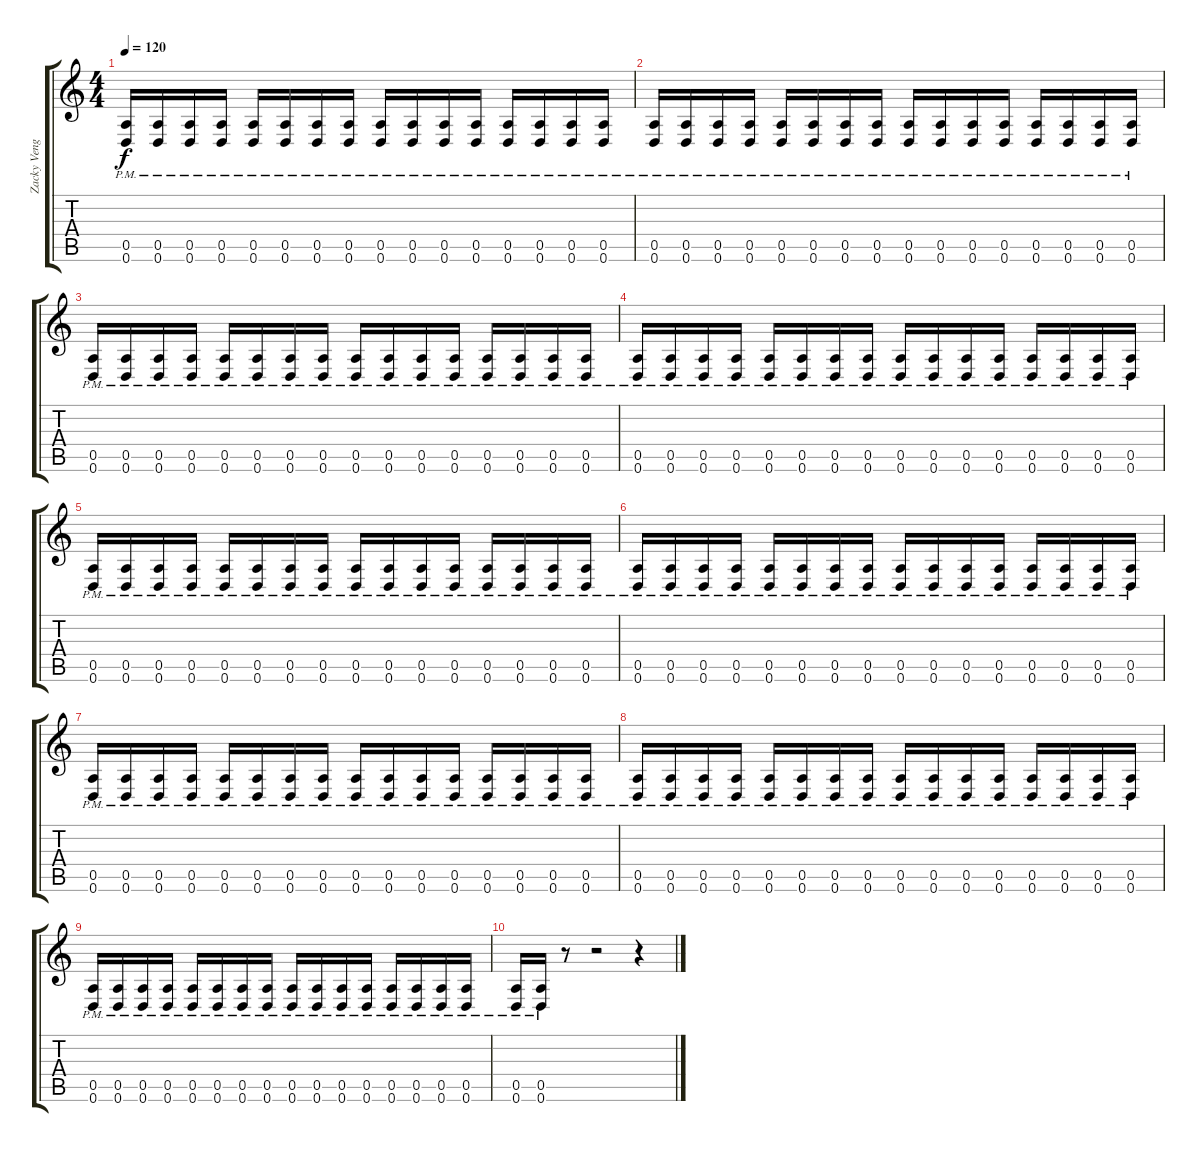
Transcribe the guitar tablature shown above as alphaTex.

\track ("Zacky Vengeance" "Zacky Veng") {instrument distortionguitar}
\staff {score tabs}
\tuning (E4 B3 G3 D3 A2 D2) {hide}
\ts (4 4)
\tempo 120
\clef g2
\ks c
(0.5{pm} 0.6{pm}).16{dy f} (0.5{pm} 0.6{pm}).16 (0.5{pm} 0.6{pm}).16 (0.5{pm} 0.6{pm}).16 (0.5{pm} 0.6{pm}).16 (0.5{pm} 0.6{pm}).16 (0.5{pm} 0.6{pm}).16 (0.5{pm} 0.6{pm}).16 (0.5{pm} 0.6{pm}).16 (0.5{pm} 0.6{pm}).16 (0.5{pm} 0.6{pm}).16 (0.5{pm} 0.6{pm}).16 (0.5{pm} 0.6{pm}).16 (0.5{pm} 0.6{pm}).16 (0.5{pm} 0.6{pm}).16 (0.5{pm} 0.6{pm}).16 |
(0.5{pm} 0.6{pm}).16 (0.5{pm} 0.6{pm}).16 (0.5{pm} 0.6{pm}).16 (0.5{pm} 0.6{pm}).16 (0.5{pm} 0.6{pm}).16 (0.5{pm} 0.6{pm}).16 (0.5{pm} 0.6{pm}).16 (0.5{pm} 0.6{pm}).16 (0.5{pm} 0.6{pm}).16 (0.5{pm} 0.6{pm}).16 (0.5{pm} 0.6{pm}).16 (0.5{pm} 0.6{pm}).16 (0.5{pm} 0.6{pm}).16 (0.5{pm} 0.6{pm}).16 (0.5{pm} 0.6{pm}).16 (0.5{pm} 0.6{pm}).16 |
(0.5{pm} 0.6{pm}).16 (0.5{pm} 0.6{pm}).16 (0.5{pm} 0.6{pm}).16 (0.5{pm} 0.6{pm}).16 (0.5{pm} 0.6{pm}).16 (0.5{pm} 0.6{pm}).16 (0.5{pm} 0.6{pm}).16 (0.5{pm} 0.6{pm}).16 (0.5{pm} 0.6{pm}).16 (0.5{pm} 0.6{pm}).16 (0.5{pm} 0.6{pm}).16 (0.5{pm} 0.6{pm}).16 (0.5{pm} 0.6{pm}).16 (0.5{pm} 0.6{pm}).16 (0.5{pm} 0.6{pm}).16 (0.5{pm} 0.6{pm}).16 |
(0.5{pm} 0.6{pm}).16 (0.5{pm} 0.6{pm}).16 (0.5{pm} 0.6{pm}).16 (0.5{pm} 0.6{pm}).16 (0.5{pm} 0.6{pm}).16 (0.5{pm} 0.6{pm}).16 (0.5{pm} 0.6{pm}).16 (0.5{pm} 0.6{pm}).16 (0.5{pm} 0.6{pm}).16 (0.5{pm} 0.6{pm}).16 (0.5{pm} 0.6{pm}).16 (0.5{pm} 0.6{pm}).16 (0.5{pm} 0.6{pm}).16 (0.5{pm} 0.6{pm}).16 (0.5{pm} 0.6{pm}).16 (0.5{pm} 0.6{pm}).16 |
(0.5{pm} 0.6{pm}).16 (0.5{pm} 0.6{pm}).16 (0.5{pm} 0.6{pm}).16 (0.5{pm} 0.6{pm}).16 (0.5{pm} 0.6{pm}).16 (0.5{pm} 0.6{pm}).16 (0.5{pm} 0.6{pm}).16 (0.5{pm} 0.6{pm}).16 (0.5{pm} 0.6{pm}).16 (0.5{pm} 0.6{pm}).16 (0.5{pm} 0.6{pm}).16 (0.5{pm} 0.6{pm}).16 (0.5{pm} 0.6{pm}).16 (0.5{pm} 0.6{pm}).16 (0.5{pm} 0.6{pm}).16 (0.5{pm} 0.6{pm}).16 |
(0.5{pm} 0.6{pm}).16 (0.5{pm} 0.6{pm}).16 (0.5{pm} 0.6{pm}).16 (0.5{pm} 0.6{pm}).16 (0.5{pm} 0.6{pm}).16 (0.5{pm} 0.6{pm}).16 (0.5{pm} 0.6{pm}).16 (0.5{pm} 0.6{pm}).16 (0.5{pm} 0.6{pm}).16 (0.5{pm} 0.6{pm}).16 (0.5{pm} 0.6{pm}).16 (0.5{pm} 0.6{pm}).16 (0.5{pm} 0.6{pm}).16 (0.5{pm} 0.6{pm}).16 (0.5{pm} 0.6{pm}).16 (0.5{pm} 0.6{pm}).16 |
(0.5{pm} 0.6{pm}).16 (0.5{pm} 0.6{pm}).16 (0.5{pm} 0.6{pm}).16 (0.5{pm} 0.6{pm}).16 (0.5{pm} 0.6{pm}).16 (0.5{pm} 0.6{pm}).16 (0.5{pm} 0.6{pm}).16 (0.5{pm} 0.6{pm}).16 (0.5{pm} 0.6{pm}).16 (0.5{pm} 0.6{pm}).16 (0.5{pm} 0.6{pm}).16 (0.5{pm} 0.6{pm}).16 (0.5{pm} 0.6{pm}).16 (0.5{pm} 0.6{pm}).16 (0.5{pm} 0.6{pm}).16 (0.5{pm} 0.6{pm}).16 |
(0.5{pm} 0.6{pm}).16 (0.5{pm} 0.6{pm}).16 (0.5{pm} 0.6{pm}).16 (0.5{pm} 0.6{pm}).16 (0.5{pm} 0.6{pm}).16 (0.5{pm} 0.6{pm}).16 (0.5{pm} 0.6{pm}).16 (0.5{pm} 0.6{pm}).16 (0.5{pm} 0.6{pm}).16 (0.5{pm} 0.6{pm}).16 (0.5{pm} 0.6{pm}).16 (0.5{pm} 0.6{pm}).16 (0.5{pm} 0.6{pm}).16 (0.5{pm} 0.6{pm}).16 (0.5{pm} 0.6{pm}).16 (0.5{pm} 0.6{pm}).16 |
(0.5{pm} 0.6{pm}).16 (0.5{pm} 0.6{pm}).16 (0.5{pm} 0.6{pm}).16 (0.5{pm} 0.6{pm}).16 (0.5{pm} 0.6{pm}).16 (0.5{pm} 0.6{pm}).16 (0.5{pm} 0.6{pm}).16 (0.5{pm} 0.6{pm}).16 (0.5{pm} 0.6{pm}).16 (0.5{pm} 0.6{pm}).16 (0.5{pm} 0.6{pm}).16 (0.5{pm} 0.6{pm}).16 (0.5{pm} 0.6{pm}).16 (0.5{pm} 0.6{pm}).16 (0.5{pm} 0.6{pm}).16 (0.5{pm} 0.6{pm}).16 |
(0.5{pm} 0.6{pm}).16 (0.5{pm} 0.6{pm}).16 r.8 r.2 r.4
